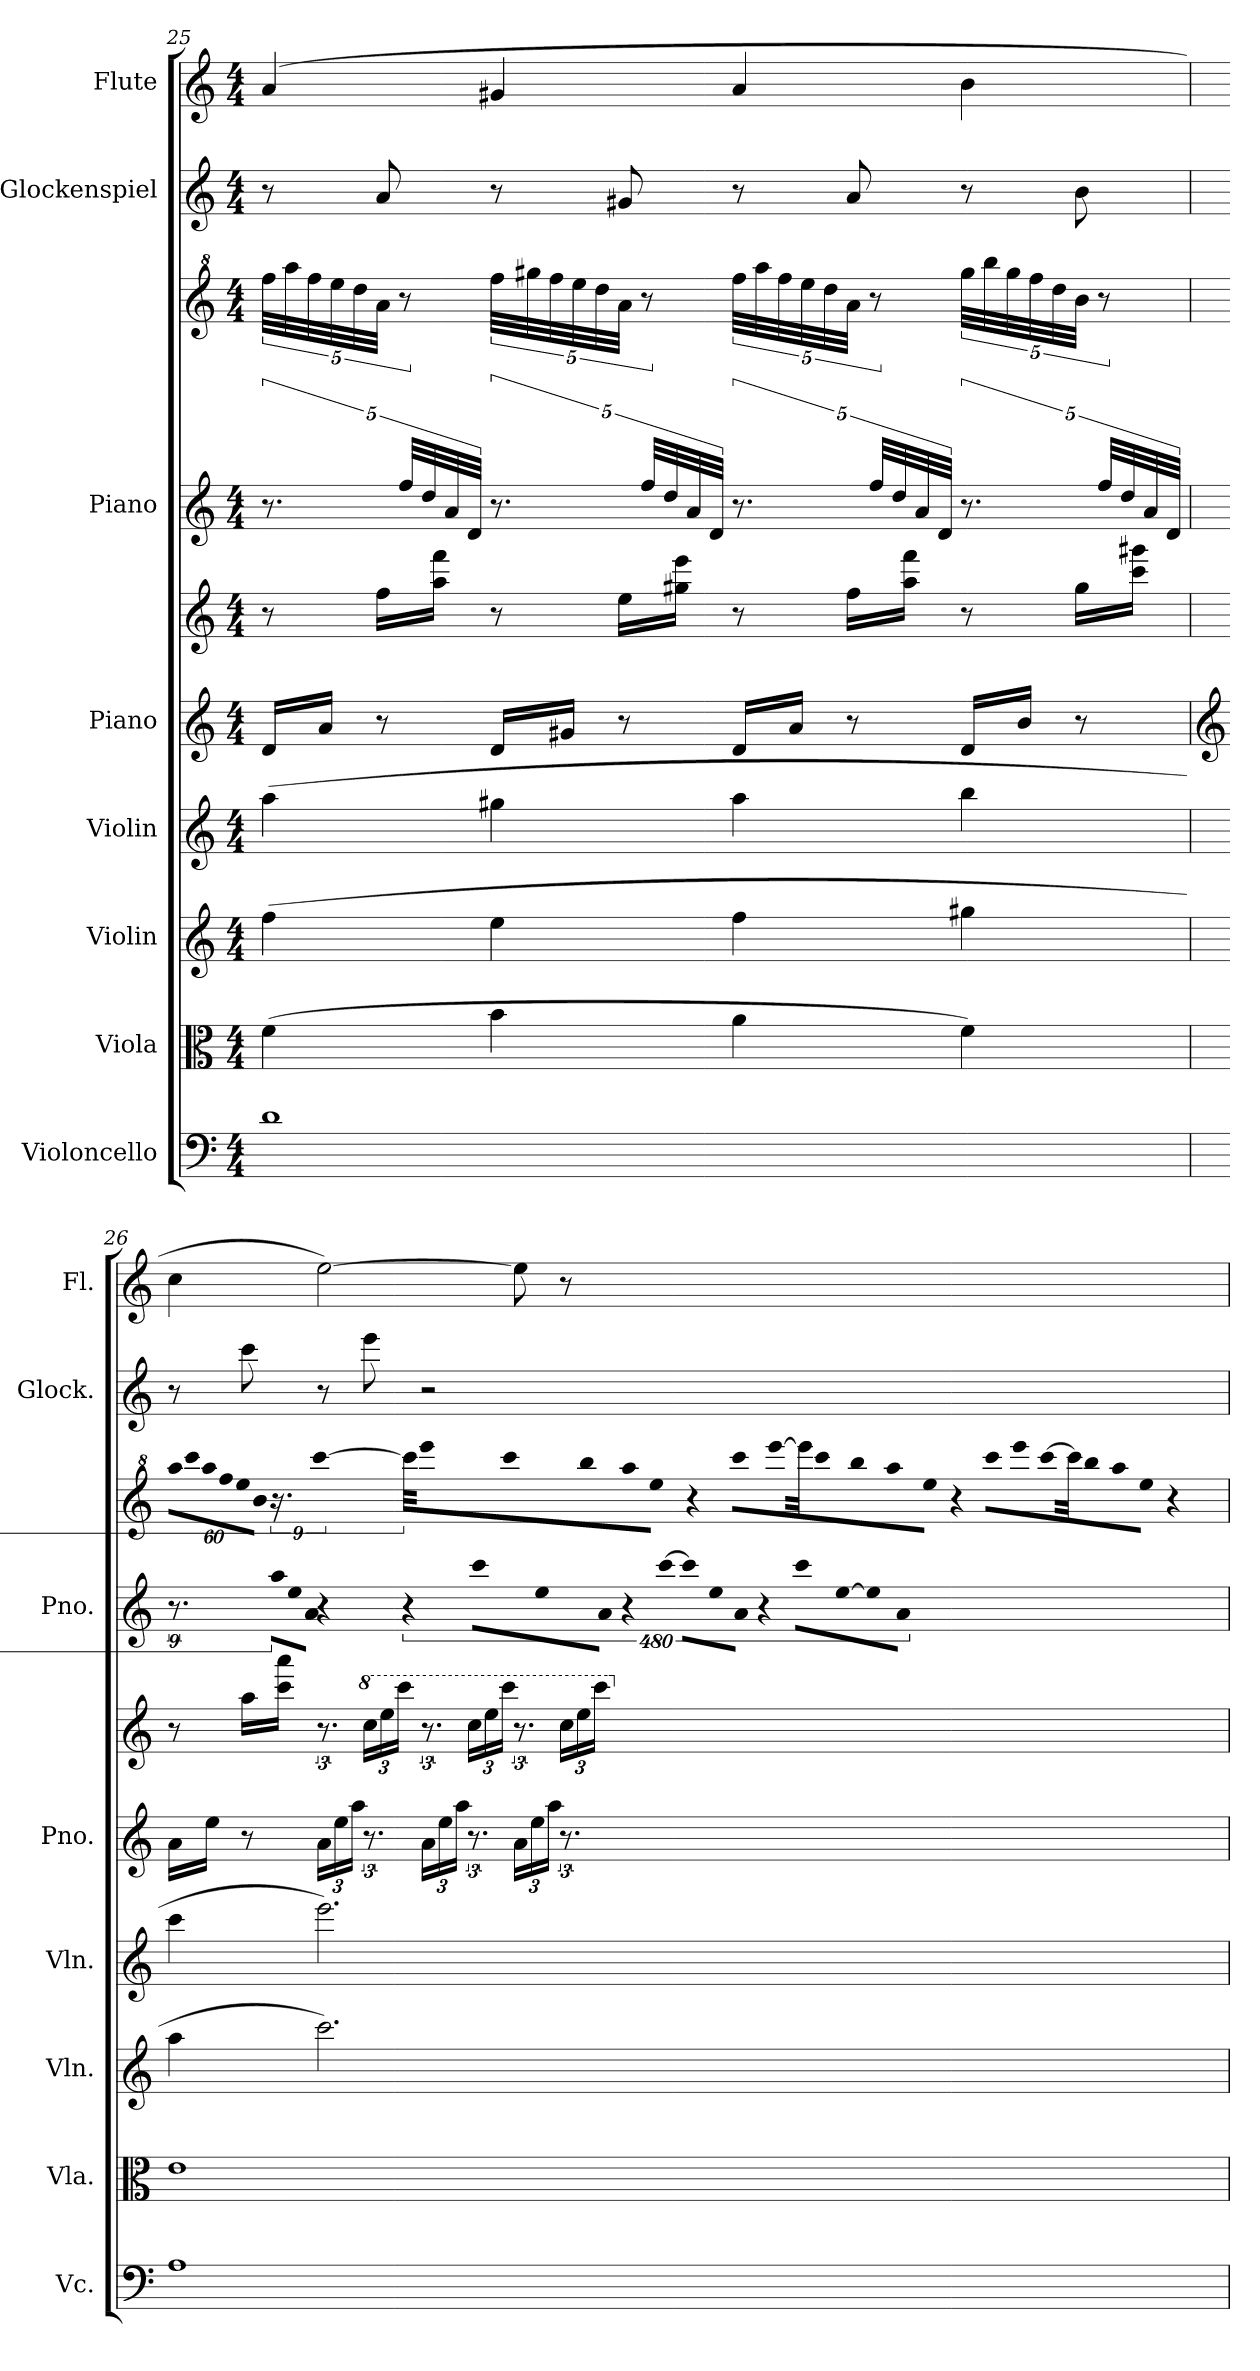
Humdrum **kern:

**kern	**kern	**kern	**kern	**kern	**kern	**kern	**kern	**kern	**kern
*part8	*part7	*part6	*part5	*part4	*part4	*part3	*part3	*part2	*part1
*staff10	*staff9	*staff8	*staff7	*staff6	*staff5	*staff4	*staff3	*staff2	*staff1
*I"Violoncello	*I"Viola	*I"Violin	*I"Violin	*I"Piano	*	*I"Piano	*	*I"Glockenspiel	*I"Flute
*I'Vc.	*I'Vla.	*I'Vln.	*I'Vln.	*I'Pno.	*	*I'Pno.	*	*I'Glock.	*I'Fl.
!!LO:PB:g=z
*clefF4	*clefC3	*clefG2	*clefG2	*clefG2	*clefG2	*clefG2	*clefG^2	*clefG2	*clefG2
*	*	*	*	*	*	*	*	*ITrd-14c-24	*
*k[]	*k[]	*k[]	*k[]	*k[]	*k[]	*k[]	*k[]	*k[]	*k[]
*M4/4	*M4/4	*M4/4	*M4/4	*M4/4	*M4/4	*M4/4	*M4/4	*M4/4	*M4/4
=25	=25	=25	=25	=25	=25	=25	=25	=25	=25
1d	(>4f\	(>4ff\	(>4aa\	16d/LL	8r	10.r	40fff\LLL	8r	(>4a/
.	.	.	.	.	.	.	40aaa\	.	.
.	.	.	.	.	.	.	40fff\	.	.
.	.	.	.	16a/JJ	.	.	.	.	.
.	.	.	.	.	.	.	40eee\	.	.
.	.	.	.	.	.	.	40ddd\	.	.
.	.	.	.	8r	16ff\LL	.	40aa\JJJ	8aaa/	.
.	.	.	.	.	.	40ff/LLL	10r	.	.
.	.	.	.	.	.	40dd/	.	.	.
.	.	.	.	.	16aa\ 16fff\JJ	.	.	.	.
.	.	.	.	.	.	40a/	.	.	.
.	.	.	.	.	.	40d/JJJ	.	.	.
.	4b\	4ee\	4gg#X\	16d/LL	8r	10.r	40fff\LLL	8r	4g#X/
.	.	.	.	.	.	.	40ggg#X\	.	.
.	.	.	.	.	.	.	40fff\	.	.
.	.	.	.	16g#X/JJ	.	.	.	.	.
.	.	.	.	.	.	.	40eee\	.	.
.	.	.	.	.	.	.	40ddd\	.	.
.	.	.	.	8r	16ee\LL	.	40aa\JJJ	8ggg#X/	.
.	.	.	.	.	.	40ff/LLL	10r	.	.
.	.	.	.	.	.	40dd/	.	.	.
.	.	.	.	.	16gg#X\ 16eee\JJ	.	.	.	.
.	.	.	.	.	.	40a/	.	.	.
.	.	.	.	.	.	40d/JJJ	.	.	.
.	4a\	4ff\	4aa\	16d/LL	8r	10.r	40fff\LLL	8r	4a/
.	.	.	.	.	.	.	40aaa\	.	.
.	.	.	.	.	.	.	40fff\	.	.
.	.	.	.	16a/JJ	.	.	.	.	.
.	.	.	.	.	.	.	40eee\	.	.
.	.	.	.	.	.	.	40ddd\	.	.
.	.	.	.	8r	16ff\LL	.	40aa\JJJ	8aaa/	.
.	.	.	.	.	.	40ff/LLL	10r	.	.
.	.	.	.	.	.	40dd/	.	.	.
.	.	.	.	.	16aa\ 16fff\JJ	.	.	.	.
.	.	.	.	.	.	40a/	.	.	.
.	.	.	.	.	.	40d/JJJ	.	.	.
.	4f\)	4gg#X\	4bb\	16d/LL	8r	10.r	40ggg#\LLL	8r	4b\
.	.	.	.	.	.	.	40bbb\	.	.
.	.	.	.	.	.	.	40ggg#\	.	.
.	.	.	.	16b/JJ	.	.	.	.	.
.	.	.	.	.	.	.	40fff\	.	.
.	.	.	.	.	.	.	40ddd\	.	.
.	.	.	.	8r	16gg#\LL	.	40bb\JJJ	8bbb\	.
.	.	.	.	.	.	40ff/LLL	10r	.	.
.	.	.	.	.	.	40dd/	.	.	.
.	.	.	.	.	16ccc\ 16ggg#X\JJ	.	.	.	.
.	.	.	.	.	.	40a/	.	.	.
.	.	.	.	.	.	40d/JJJ	.	.	.
!!LO:PB:g=z
=26	=26	=26	=26	=26	=26	=26	=26	=26	=26
*	*	*	*	*clefG2	*	*	*	*	*
!	!	!	!	!	!	!	!LO:N:vis=32	!	!
1A	1e	4aa\	4ccc\	16a\LL	8r	9.r	1920%53aaa\LLL	8r	4cc\
!	!	!	!	!	!	!	!LO:N:vis=32	!	!
.	.	.	.	.	.	.	1920%53cccc\	.	.
!	!	!	!	!	!	!	!LO:N:vis=32	!	!
.	.	.	.	.	.	.	1920%53aaa\	.	.
.	.	.	.	16ee\JJ	.	.	.	.	.
!	!	!	!	!	!	!	!LO:N:vis=32	!	!
.	.	.	.	.	.	.	1920%53fff\	.	.
!	!	!	!	!	!	!	!LO:N:vis=32	!	!
.	.	.	.	.	.	.	1920%53eee\	.	.
.	.	.	.	8r	16aa\LL	.	.	8ccccc\	.
!	!	!	!	!	!	!	!LO:N:vis=32	!	!
.	.	.	.	.	.	.	1920%53bb\JJJ	.	.
.	.	.	.	.	.	.	18.r	.	.
!	!	!	!	!	!	!LO:N:vis=32	!	!	!
.	.	.	.	.	.	1920%53aa\LLL	.	.	.
.	.	.	.	.	16ccc\ 16aaa\JJ	.	.	.	.
!	!	!	!	!	!	!LO:N:vis=32	!	!	!
.	.	.	.	.	.	1920%53ee\	.	.	.
!	!	!	!	!	!	!LO:N:vis=32	!	!	!
.	.	.	.	.	.	1920%53a\JJJ	.	.	.
.	.	.	.	.	.	.	[960cccc\	.	.
.	.	.	.	.	.	1920r	.	.	.
.	.	2.ccc\)	2.eee\)	24a\LL	12.r	1920%319r	640%17cccc\LLL]	8r	[2ee\)
!	!	!	!	!	!	!	!LO:N:vis=32	!	!
.	.	.	.	.	.	.	1920%53eeee\	.	.
.	.	.	.	24ee\	.	.	.	.	.
!	!	!	!	!	!	!	!LO:N:vis=32	!	!
.	.	.	.	.	.	.	1920%53cccc\	.	.
!	!	!	!	!	!	!	!LO:N:vis=32	!	!
.	.	.	.	.	.	.	1920%53bbb\	.	.
.	.	.	.	24aa\JJ	.	.	.	.	.
!	!	!	!	!	!	!	!LO:N:vis=32	!	!
.	.	.	.	.	.	.	1920%53aaa\	.	.
*	*	*	*	*	*8va	*	*	*	*
.	.	.	.	12.r	24ccc\LL	.	.	8eeeee\	.
!	!	!	!	!	!	!	!LO:N:vis=32	!	!
.	.	.	.	.	.	.	1920%53eee\JJJ	.	.
.	.	.	.	.	.	.	18.r	.	.
!	!	!	!	!	!	!LO:N:vis=32	!	!	!
.	.	.	.	.	.	1920%53ccc\LLL	.	.	.
.	.	.	.	.	24eee\	.	.	.	.
!	!	!	!	!	!	!LO:N:vis=32	!	!	!
.	.	.	.	.	.	1920%53ee\	.	.	.
.	.	.	.	.	24cccc\JJ	.	.	.	.
!	!	!	!	!	!	!LO:N:vis=32	!	!	!
.	.	.	.	.	.	1920%53a\JJJ	.	.	.
!	!	!	!	!	!	!	!LO:N:vis=32	!	!
.	.	.	.	.	.	.	1920%53cccc\LLL	.	.
.	.	.	.	.	.	9.r	.	.	.
.	.	.	.	24a\LL	12.r	.	.	2r	.
.	.	.	.	.	.	.	[960eeee\	.	.
.	.	.	.	.	.	.	640%17eeee\]	.	.
.	.	.	.	24ee\	.	.	.	.	.
!	!	!	!	!	!	!	!LO:N:vis=32	!	!
.	.	.	.	.	.	.	1920%53cccc\	.	.
!	!	!	!	!	!	!	!LO:N:vis=32	!	!
.	.	.	.	.	.	.	1920%53bbb\	.	.
.	.	.	.	24aa\JJ	.	.	.	.	.
!	!	!	!	!	!	!	!LO:N:vis=32	!	!
.	.	.	.	.	.	.	1920%53aaa\	.	.
.	.	.	.	12.r	24ccc\LL	.	.	.	.
!	!	!	!	!	!	!	!LO:N:vis=32	!	!
.	.	.	.	.	.	.	1920%53eee\JJJ	.	.
.	.	.	.	.	.	.	18.r	.	.
.	.	.	.	.	.	[1920ccc\	.	.	.
.	.	.	.	.	.	480%13ccc\LLL]	.	.	.
.	.	.	.	.	24eee\	.	.	.	.
!	!	!	!	!	!	!LO:N:vis=32	!	!	!
.	.	.	.	.	.	1920%53ee\	.	.	.
.	.	.	.	.	24cccc\JJ	.	.	.	.
!	!	!	!	!	!	!LO:N:vis=32	!	!	!
.	.	.	.	.	.	1920%53a\JJJ	.	.	.
!	!	!	!	!	!	!	!LO:N:vis=32	!	!
.	.	.	.	.	.	.	1920%53cccc\LLL	.	.
.	.	.	.	.	.	9.r	.	.	.
.	.	.	.	24a\LL	12.r	.	.	.	8ee\]
!	!	!	!	!	!	!	!LO:N:vis=32	!	!
.	.	.	.	.	.	.	1920%53eeee\	.	.
.	.	.	.	24ee\	.	.	.	.	.
.	.	.	.	.	.	.	[960cccc\	.	.
.	.	.	.	.	.	.	640%17cccc\]	.	.
!	!	!	!	!	!	!	!LO:N:vis=32	!	!
.	.	.	.	.	.	.	1920%53bbb\	.	.
.	.	.	.	24aa\JJ	.	.	.	.	.
!	!	!	!	!	!	!	!LO:N:vis=32	!	!
.	.	.	.	.	.	.	1920%53aaa\	.	.
.	.	.	.	12.r	24ccc\LL	.	.	.	8r
!	!	!	!	!	!	!	!LO:N:vis=32	!	!
.	.	.	.	.	.	.	1920%53eee\JJJ	.	.
.	.	.	.	.	.	.	18.r	.	.
!	!	!	!	!	!	!LO:N:vis=32	!	!	!
.	.	.	.	.	.	1920%53ccc\LLL	.	.	.
.	.	.	.	.	24eee\	.	.	.	.
.	.	.	.	.	.	[1920ee\	.	.	.
.	.	.	.	.	.	480%13ee\]	.	.	.
.	.	.	.	.	24cccc\JJ	.	.	.	.
!	!	!	!	!	!	!LO:N:vis=32	!	!	!
.	.	.	.	.	.	1920%53a\JJJ	.	.	.
.	.	.	.	.	.	.	240ryy	.	.
.	.	.	.	.	.	480ryy	.	.	.
*	*	*	*	*	*X8va	*	*	*	*
=	=	=	=	=	=	=	=	=	=
*-	*-	*-	*-	*-	*-	*-	*-	*-	*-
